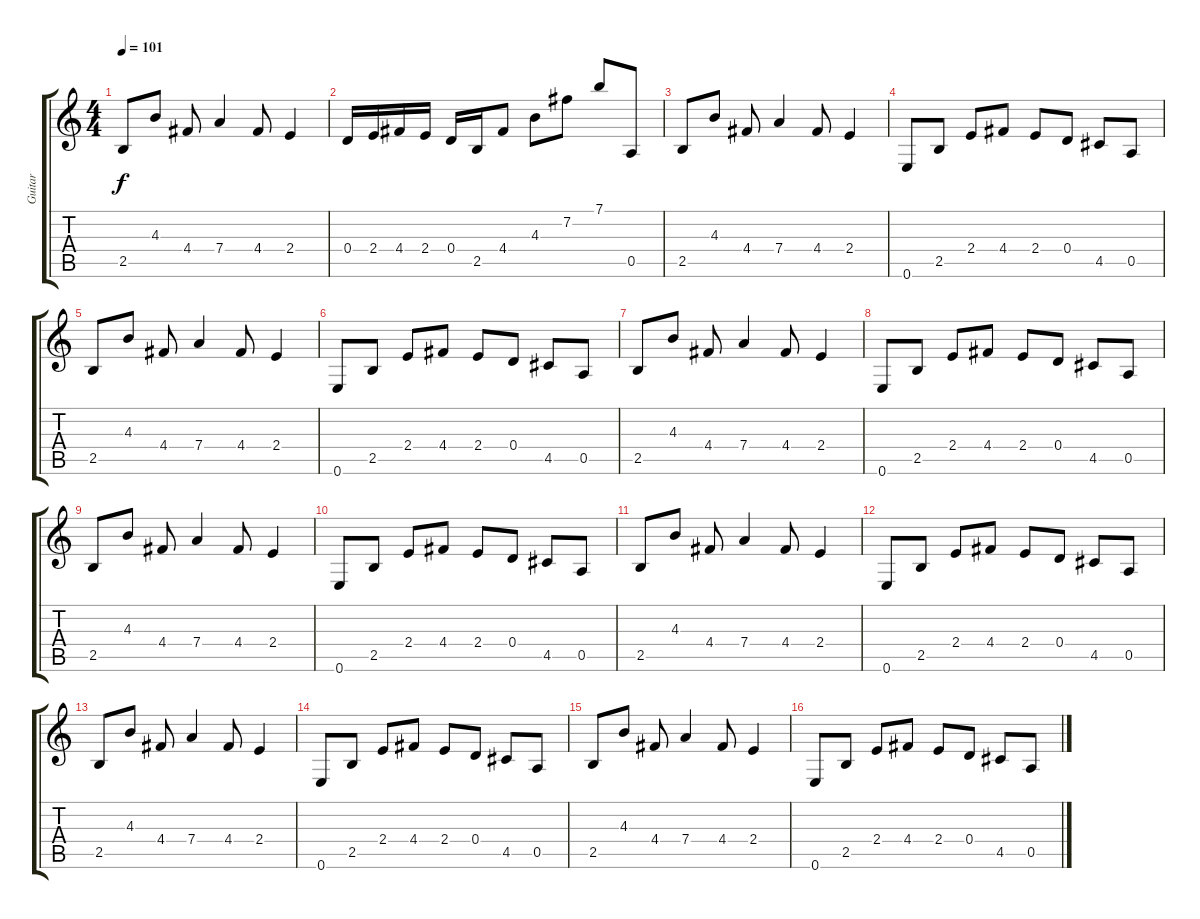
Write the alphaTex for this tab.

\track ("Guitar" "Guitar") {instrument electricguitarjazz}
\staff {score tabs}
\tuning (E4 B3 G3 D3 A2 E2) {hide}
\ts (4 4)
\tempo 101
\clef g2
\ks c
2.5.8{dy f} 4.3.8 4.4.8 7.4.4 4.4.8 2.4.4 |
0.4.16 2.4.16 4.4.16 2.4.16 0.4.16 2.5.16 4.4.8 4.3.8 7.2.8 7.1.8 0.5.8 |
2.5.8 4.3.8 4.4.8 7.4.4 4.4.8 2.4.4 |
0.6.8 2.5.8 2.4.8 4.4.8 2.4.8 0.4.8 4.5.8 0.5.8 |
2.5.8 4.3.8 4.4.8 7.4.4 4.4.8 2.4.4 |
0.6.8 2.5.8 2.4.8 4.4.8 2.4.8 0.4.8 4.5.8 0.5.8 |
2.5.8 4.3.8 4.4.8 7.4.4 4.4.8 2.4.4 |
0.6.8 2.5.8 2.4.8 4.4.8 2.4.8 0.4.8 4.5.8 0.5.8 |
2.5.8 4.3.8 4.4.8 7.4.4 4.4.8 2.4.4 |
0.6.8 2.5.8 2.4.8 4.4.8 2.4.8 0.4.8 4.5.8 0.5.8 |
2.5.8 4.3.8 4.4.8 7.4.4 4.4.8 2.4.4 |
0.6.8 2.5.8 2.4.8 4.4.8 2.4.8 0.4.8 4.5.8 0.5.8 |
2.5.8 4.3.8 4.4.8 7.4.4 4.4.8 2.4.4 |
0.6.8 2.5.8 2.4.8 4.4.8 2.4.8 0.4.8 4.5.8 0.5.8 |
2.5.8 4.3.8 4.4.8 7.4.4 4.4.8 2.4.4 |
0.6.8 2.5.8 2.4.8 4.4.8 2.4.8 0.4.8 4.5.8 0.5.8
